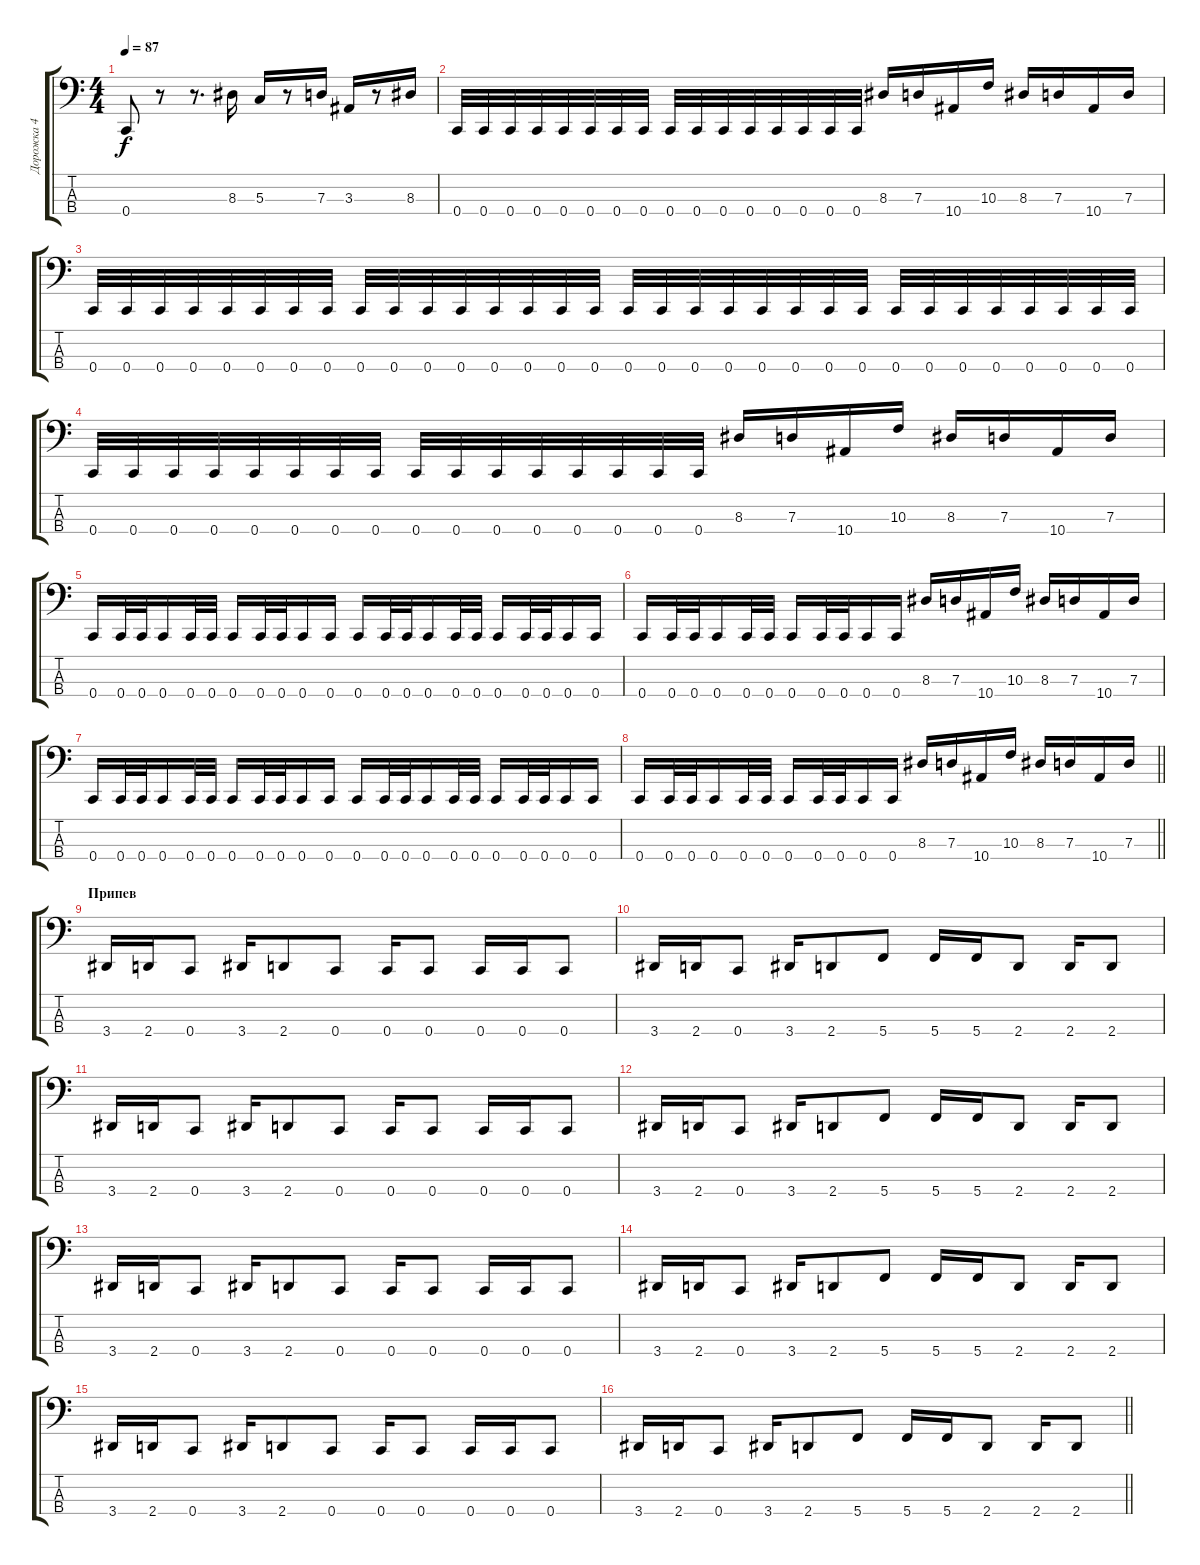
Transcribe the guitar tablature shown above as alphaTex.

\track ("Дорожка 4" "Дорожка 4") {instrument electricbasspick}
\staff {score tabs}
\tuning (F2 C2 G1 C1) {hide}
\ts (4 4)
\tempo 87
\clef f4
\ks c
0.4.8{dy f} r.8 r.8{d} 8.3.16 5.3.16 r.8 7.3.16 3.3.16 r.8 8.3.16 |
0.4.32 0.4.32 0.4.32 0.4.32 0.4.32 0.4.32 0.4.32 0.4.32 0.4.32 0.4.32 0.4.32 0.4.32 0.4.32 0.4.32 0.4.32 0.4.32 8.3.16 7.3.16 10.4.16 10.3.16 8.3.16 7.3.16 10.4.16 7.3.16 |
0.4.32 0.4.32 0.4.32 0.4.32 0.4.32 0.4.32 0.4.32 0.4.32 0.4.32 0.4.32 0.4.32 0.4.32 0.4.32 0.4.32 0.4.32 0.4.32 0.4.32 0.4.32 0.4.32 0.4.32 0.4.32 0.4.32 0.4.32 0.4.32 0.4.32 0.4.32 0.4.32 0.4.32 0.4.32 0.4.32 0.4.32 0.4.32 |
0.4.32 0.4.32 0.4.32 0.4.32 0.4.32 0.4.32 0.4.32 0.4.32 0.4.32 0.4.32 0.4.32 0.4.32 0.4.32 0.4.32 0.4.32 0.4.32 8.3.16 7.3.16 10.4.16 10.3.16 8.3.16 7.3.16 10.4.16 7.3.16 |
0.4.16 0.4.32 0.4.32 0.4.16 0.4.32 0.4.32 0.4.16 0.4.32 0.4.32 0.4.16 0.4.16 0.4.16 0.4.32 0.4.32 0.4.16 0.4.32 0.4.32 0.4.16 0.4.32 0.4.32 0.4.16 0.4.16 |
0.4.16 0.4.32 0.4.32 0.4.16 0.4.32 0.4.32 0.4.16 0.4.32 0.4.32 0.4.16 0.4.16 8.3.16 7.3.16 10.4.16 10.3.16 8.3.16 7.3.16 10.4.16 7.3.16 |
0.4.16 0.4.32 0.4.32 0.4.16 0.4.32 0.4.32 0.4.16 0.4.32 0.4.32 0.4.16 0.4.16 0.4.16 0.4.32 0.4.32 0.4.16 0.4.32 0.4.32 0.4.16 0.4.32 0.4.32 0.4.16 0.4.16 |
\barLineRight lightlight
0.4.16 0.4.32 0.4.32 0.4.16 0.4.32 0.4.32 0.4.16 0.4.32 0.4.32 0.4.16 0.4.16 8.3.16 7.3.16 10.4.16 10.3.16 8.3.16 7.3.16 10.4.16 7.3.16 |
\section ("" "Припев")
3.4.16 2.4.16 0.4.8 3.4.16 2.4.8 0.4.8 0.4.16 0.4.8 0.4.16 0.4.16 0.4.8 |
3.4.16 2.4.16 0.4.8 3.4.16 2.4.8 5.4.8 5.4.16 5.4.16 2.4.8 2.4.16 2.4.8 |
3.4.16 2.4.16 0.4.8 3.4.16 2.4.8 0.4.8 0.4.16 0.4.8 0.4.16 0.4.16 0.4.8 |
3.4.16 2.4.16 0.4.8 3.4.16 2.4.8 5.4.8 5.4.16 5.4.16 2.4.8 2.4.16 2.4.8 |
3.4.16 2.4.16 0.4.8 3.4.16 2.4.8 0.4.8 0.4.16 0.4.8 0.4.16 0.4.16 0.4.8 |
3.4.16 2.4.16 0.4.8 3.4.16 2.4.8 5.4.8 5.4.16 5.4.16 2.4.8 2.4.16 2.4.8 |
3.4.16 2.4.16 0.4.8 3.4.16 2.4.8 0.4.8 0.4.16 0.4.8 0.4.16 0.4.16 0.4.8 |
\barLineRight lightlight
3.4.16 2.4.16 0.4.8 3.4.16 2.4.8 5.4.8 5.4.16 5.4.16 2.4.8 2.4.16 2.4.8
